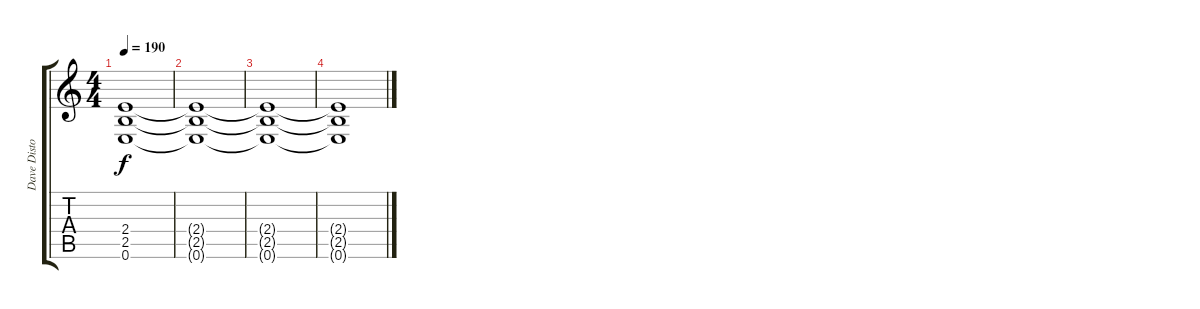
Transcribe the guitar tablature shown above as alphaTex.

\track ("Dave Distortion" "Dave Disto") {instrument distortionguitar}
\staff {score tabs}
\tuning (E4 B3 G3 D3 A2 E2) {hide}
\ts (4 4)
\tempo 190
\clef g2
\ks c
(2.4 2.5 0.6).1{dy f} |
(2.4{t} 2.5{t} 0.6{t}).1 |
(2.4{t} 2.5{t} 0.6{t}).1{volume 0} |
(2.4{t} 2.5{t} 0.6{t}).1
